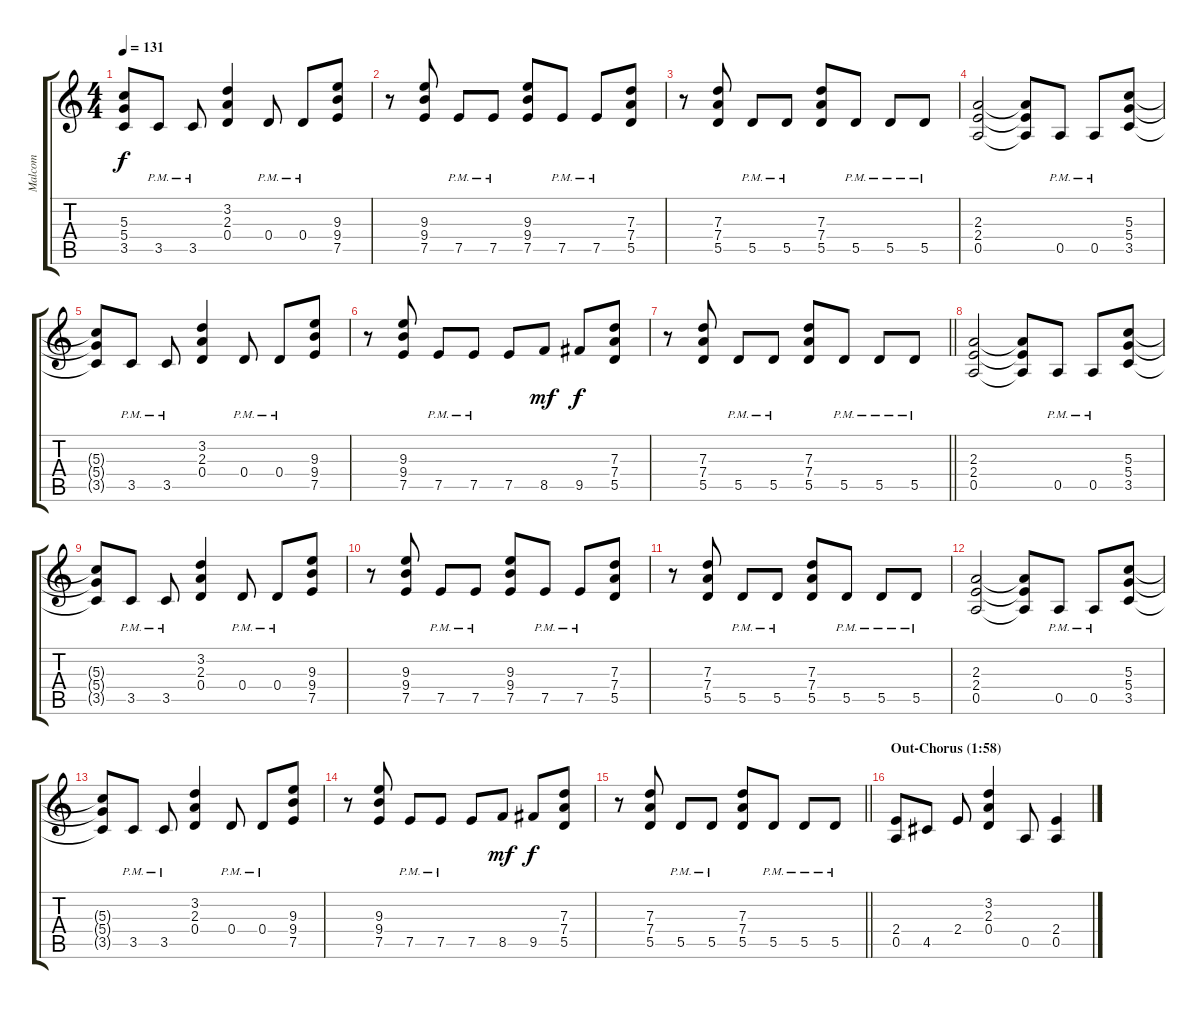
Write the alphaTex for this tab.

\track ("Malcom" "Malcom") {instrument overdrivenguitar}
\staff {score tabs}
\tuning (E4 B3 G3 D3 A2 E2) {hide}
\ts (4 4)
\tempo 131
\clef g2
\ks c
(5.3{t} 5.4{t} 3.5{t}).8{dy f} 3.5{pm}.8 3.5{pm}.8 (3.2 2.3 0.4).4 0.4{pm}.8 0.4{pm}.8 (9.3 9.4 7.5).8 |
r.8 (9.3 9.4 7.5).8 7.5{pm}.8 7.5{pm}.8 (9.3 9.4 7.5).8 7.5{pm}.8 7.5{pm}.8 (7.3 7.4 5.5).8 |
r.8 (7.3 7.4 5.5).8 5.5{pm}.8 5.5{pm}.8 (7.3 7.4 5.5).8 5.5{pm}.8 5.5{pm}.8 5.5{pm}.8 |
(2.3 2.4 0.5).2 (2.3{t} 2.4{t} 0.5{t}).8 0.5{pm}.8 0.5{pm}.8 (5.3 5.4 3.5).8 |
(5.3{t} 5.4{t} 3.5{t}).8 3.5{pm}.8 3.5{pm}.8 (3.2 2.3 0.4).4 0.4{pm}.8 0.4{pm}.8 (9.3 9.4 7.5).8 |
r.8 (9.3 9.4 7.5).8 7.5{pm}.8 7.5{pm}.8 7.5.8 8.5.8{dy mf} 9.5.8{dy f} (7.3 7.4 5.5).8 |
\barLineRight lightlight
r.8 (7.3 7.4 5.5).8 5.5{pm}.8 5.5{pm}.8 (7.3 7.4 5.5).8 5.5{pm}.8 5.5{pm}.8 5.5{pm}.8 |
(2.3 2.4 0.5).2 (2.3{t} 2.4{t} 0.5{t}).8 0.5{pm}.8 0.5{pm}.8 (5.3 5.4 3.5).8 |
(5.3{t} 5.4{t} 3.5{t}).8 3.5{pm}.8 3.5{pm}.8 (3.2 2.3 0.4).4 0.4{pm}.8 0.4{pm}.8 (9.3 9.4 7.5).8 |
r.8 (9.3 9.4 7.5).8 7.5{pm}.8 7.5{pm}.8 (9.3 9.4 7.5).8 7.5{pm}.8 7.5{pm}.8 (7.3 7.4 5.5).8 |
r.8 (7.3 7.4 5.5).8 5.5{pm}.8 5.5{pm}.8 (7.3 7.4 5.5).8 5.5{pm}.8 5.5{pm}.8 5.5{pm}.8 |
(2.3 2.4 0.5).2 (2.3{t} 2.4{t} 0.5{t}).8 0.5{pm}.8 0.5{pm}.8 (5.3 5.4 3.5).8 |
(5.3{t} 5.4{t} 3.5{t}).8 3.5{pm}.8 3.5{pm}.8 (3.2 2.3 0.4).4 0.4{pm}.8 0.4{pm}.8 (9.3 9.4 7.5).8 |
r.8 (9.3 9.4 7.5).8 7.5{pm}.8 7.5{pm}.8 7.5.8 8.5.8{dy mf} 9.5.8{dy f} (7.3 7.4 5.5).8 |
\barLineRight lightlight
r.8 (7.3 7.4 5.5).8 5.5{pm}.8 5.5{pm}.8 (7.3 7.4 5.5).8 5.5{pm}.8 5.5{pm}.8 5.5{pm}.8 |
\section ("" "Out-Chorus (1:58)")
(2.4 0.5).8 4.5.8 2.4.8 (3.2 2.3 0.4).4 0.5.8 (2.4 0.5).4
